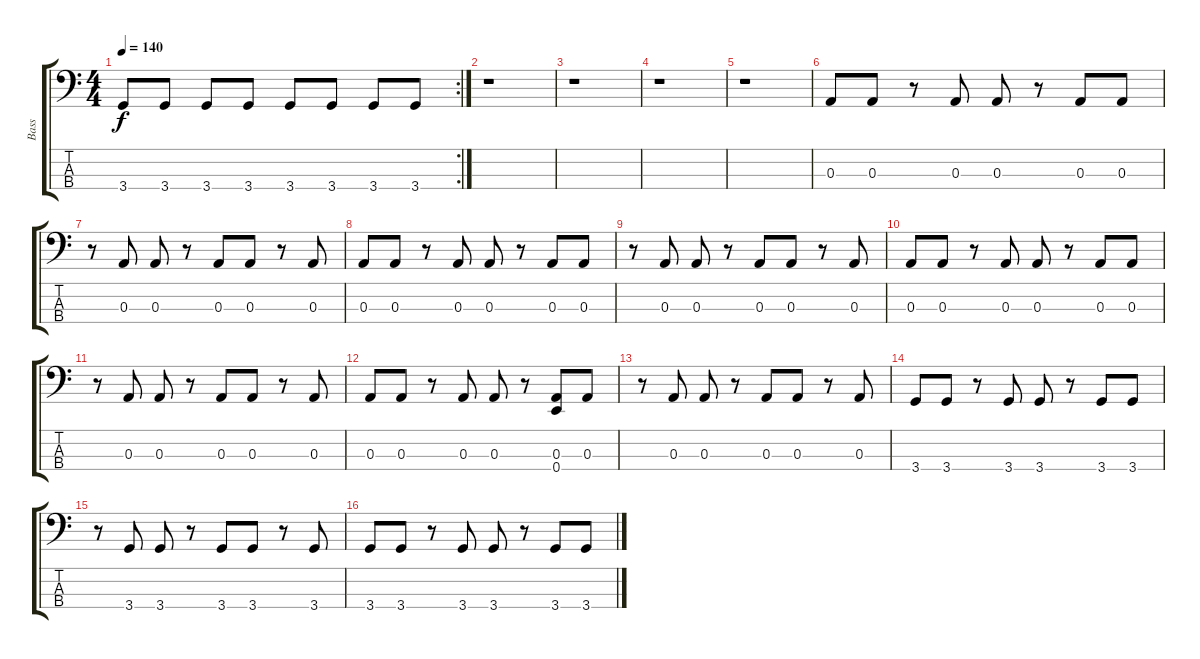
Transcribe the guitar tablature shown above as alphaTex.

\track ("Bass" "Bass") {instrument electricbassfinger}
\staff {score tabs}
\tuning (G2 D2 A1 E1) {hide}
\rc 2
\ts (4 4)
\tempo 140
\clef f4
\ks c
3.4.8{dy f} 3.4.8 3.4.8 3.4.8 3.4.8 3.4.8 3.4.8 3.4.8 |
r.1 |
r.1 |
r.1 |
r.1 |
0.3.8 0.3.8 r.8 0.3.8 0.3.8 r.8 0.3.8 0.3.8 |
r.8 0.3.8 0.3.8 r.8 0.3.8 0.3.8 r.8 0.3.8 |
0.3.8 0.3.8 r.8 0.3.8 0.3.8 r.8 0.3.8 0.3.8 |
r.8 0.3.8 0.3.8 r.8 0.3.8 0.3.8 r.8 0.3.8 |
0.3.8 0.3.8 r.8 0.3.8 0.3.8 r.8 0.3.8 0.3.8 |
r.8 0.3.8 0.3.8 r.8 0.3.8 0.3.8 r.8 0.3.8 |
0.3.8 0.3.8 r.8 0.3.8 0.3.8 r.8 (0.3 0.4).8 0.3.8 |
r.8 0.3.8 0.3.8 r.8 0.3.8 0.3.8 r.8 0.3.8 |
3.4.8 3.4.8 r.8 3.4.8 3.4.8 r.8 3.4.8 3.4.8 |
r.8 3.4.8 3.4.8 r.8 3.4.8 3.4.8 r.8 3.4.8 |
3.4.8 3.4.8 r.8 3.4.8 3.4.8 r.8 3.4.8 3.4.8
